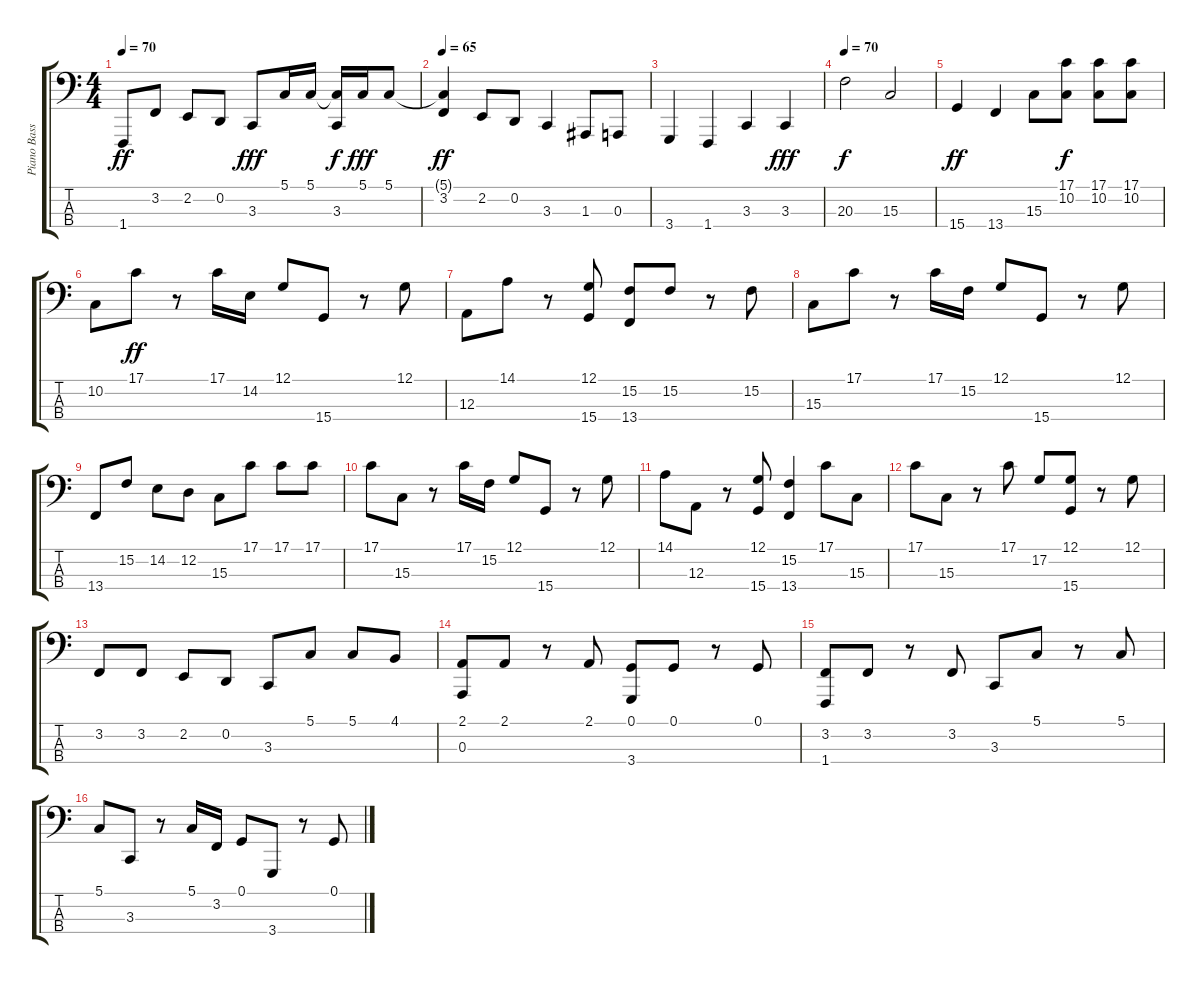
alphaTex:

\track ("Piano Bass (Paul)" "Piano Bass") {instrument brightacousticpiano}
\staff {score tabs}
\tuning (G2 D2 A1 E1) {hide}
\ts (4 4)
\tempo 70
\clef f4
\ks c
1.4.8{dy ff} 3.2.8 2.2.8 0.2.8 3.3.8{dy fff} 5.1.16 5.1.16 (5.1{t} 3.3).16{dy f} 5.1.16{dy fff} 5.1.8 |
\tempo 65
(5.1{t} 3.2).4{dy ff} 2.2.8 0.2.8 3.3.4 1.3.8 0.3.8 |
3.4.4 1.4.4 3.3.4 3.3.4{dy fff} |
\tempo 70
20.3.2{dy f} 15.3.2 |
15.4.4{dy ff} 13.4.4 15.3.8 (17.1 10.2).8{dy f} (17.1 10.2).8 (17.1 10.2).8 |
10.2.8 17.1.8{dy ff} r.8 17.1.16 14.2.16 12.1.8 15.4.8 r.8 12.1.8 |
12.3.8 14.1.8 r.8 (12.1 15.4).8 (15.2 13.4).8 15.2.8 r.8 15.2.8 |
15.3.8 17.1.8 r.8 17.1.16 15.2.16 12.1.8 15.4.8 r.8 12.1.8 |
13.4.8 15.2.8 14.2.8 12.2.8 15.3.8 17.1.8 17.1.8 17.1.8 |
17.1.8 15.3.8 r.8 17.1.16 15.2.16 12.1.8 15.4.8 r.8 12.1.8 |
14.1.8 12.3.8 r.8 (12.1 15.4).8 (15.2 13.4).4 17.1.8 15.3.8 |
17.1.8 15.3.8 r.8 17.1.8 17.2.8 (12.1 15.4).8 r.8 12.1.8 |
3.2.8 3.2.8 2.2.8 0.2.8 3.3.8 5.1.8 5.1.8 4.1.8 |
(2.1 0.3).8 2.1.8 r.8 2.1.8 (0.1 3.4).8 0.1.8 r.8 0.1.8 |
(3.2 1.4).8 3.2.8 r.8 3.2.8 3.3.8 5.1.8 r.8 5.1.8 |
5.1.8 3.3.8 r.8 5.1.16 3.2.16 0.1.8 3.4.8 r.8 0.1.8
